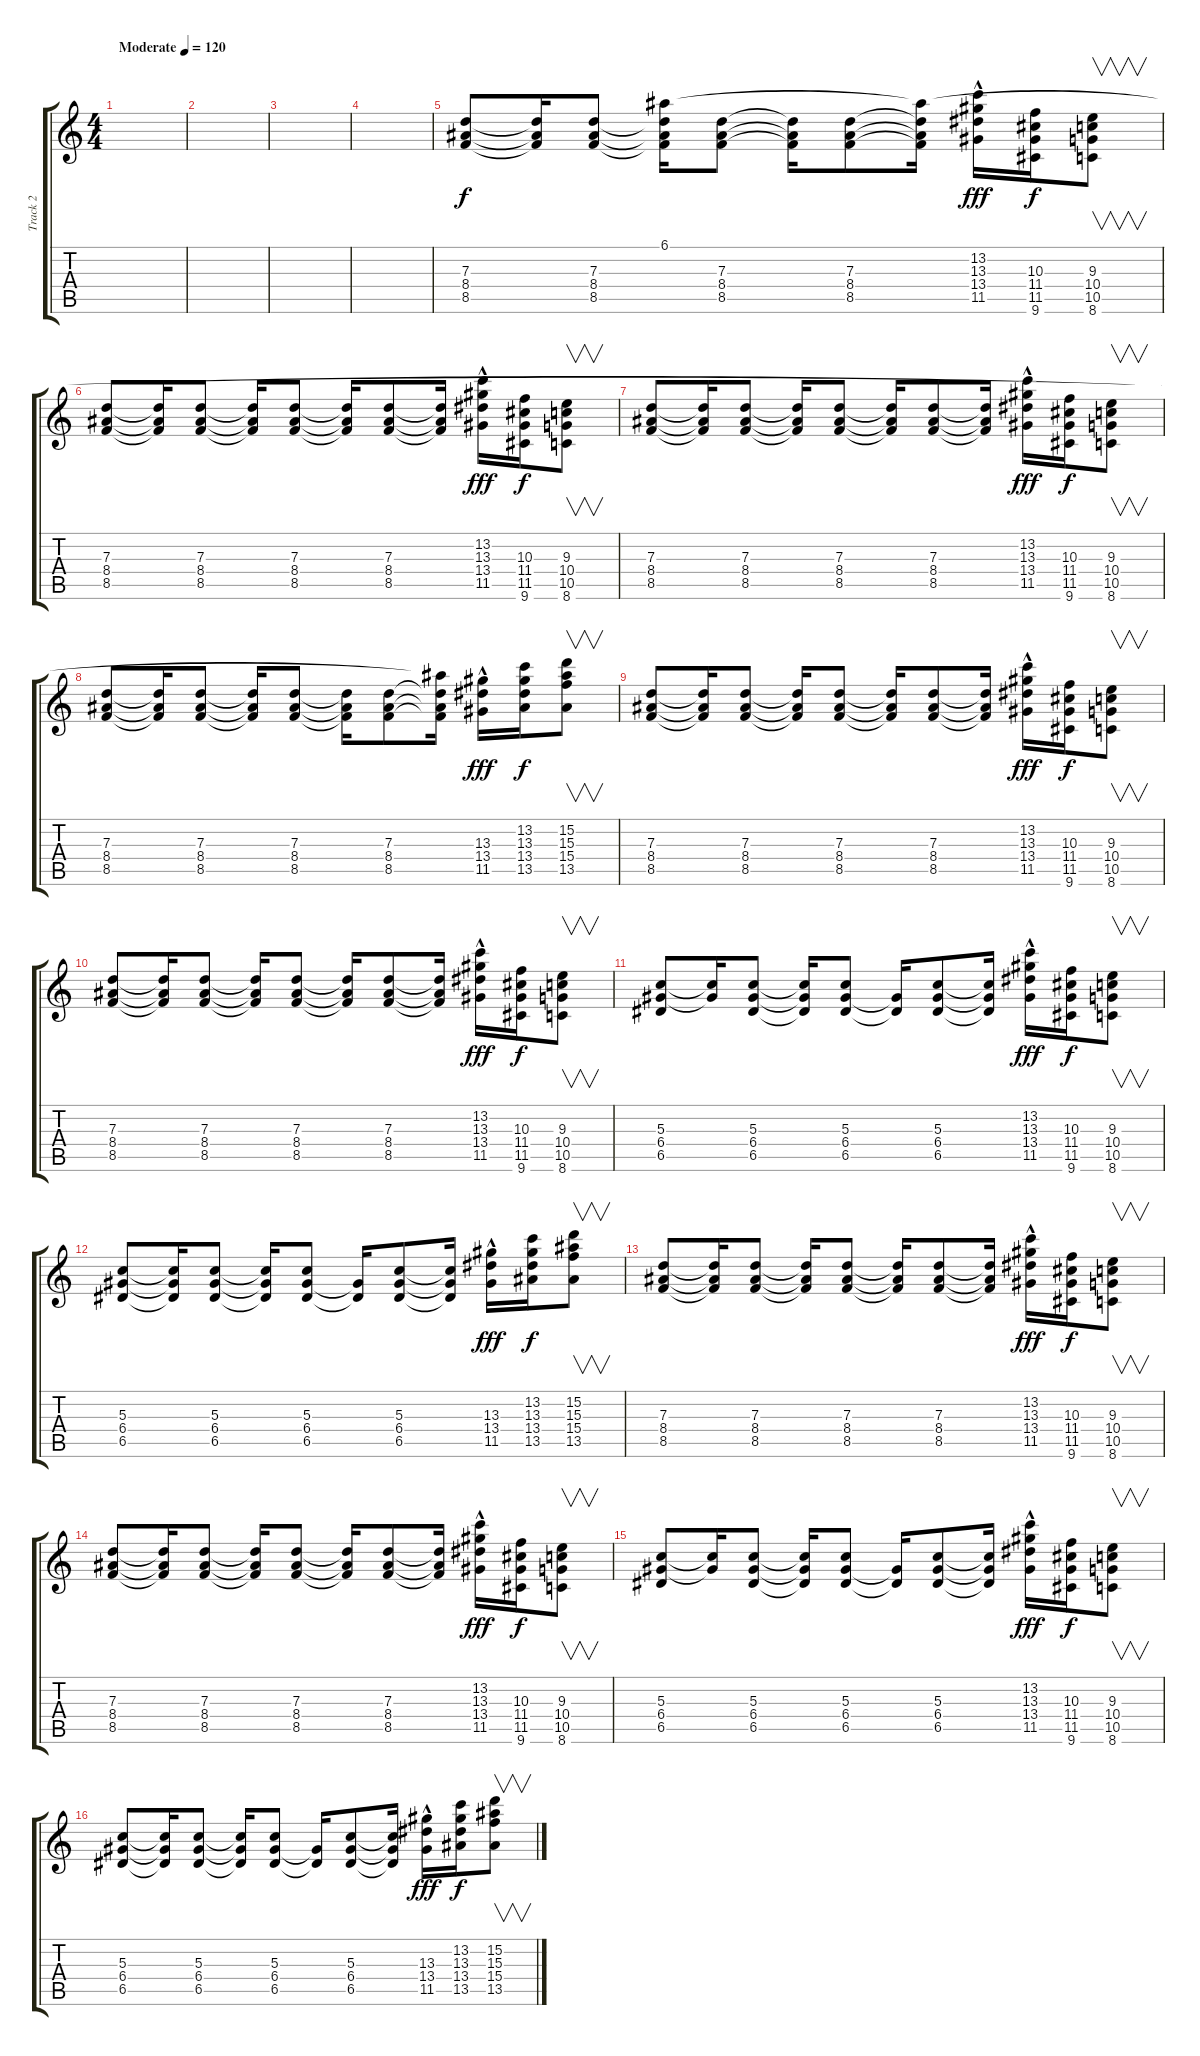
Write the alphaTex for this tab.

\track ("Track 2" "Track 2") {instrument overdrivenguitar}
\staff {score tabs}
\tuning (E4 B3 G3 D3 A2 E2) {hide}
\ts (4 4)
\tempo (120 "Moderate")
\clef g2
\ks c
|
|
|
|
(7.3 8.4 8.5).8 (7.3{t} 8.4{t} 8.5{t}).16 (7.3 8.4 8.5).8 (6.1 7.3{t} 8.4{t} 8.5{t}).16 (7.3 8.4 8.5).8 (7.3{t} 8.4{t} 8.5{t}).16 (7.3 8.4 8.5).8 (6.1{t} 7.3{t} 8.4{t} 8.5{t}).16 (13.2 13.3 13.4{hac} 11.5).16{dy fff} (10.3 11.4 11.5 9.6).16{dy f} (9.3 10.4 10.5 8.6).8{v} |
(7.3 8.4 8.5).8 (7.3{t} 8.4{t} 8.5{t}).16 (7.3 8.4 8.5).8 (7.3{t} 8.4{t} 8.5{t}).16 (7.3 8.4 8.5).8 (7.3{t} 8.4{t} 8.5{t}).16 (7.3 8.4 8.5).8 (7.3{t} 8.4{t} 8.5{t}).16 (13.2 13.3 13.4{hac} 11.5).16{dy fff} (10.3 11.4 11.5 9.6).16{dy f} (9.3 10.4 10.5 8.6).8{v} |
(7.3 8.4 8.5).8 (7.3{t} 8.4{t} 8.5{t}).16 (7.3 8.4 8.5).8 (7.3{t} 8.4{t} 8.5{t}).16 (7.3 8.4 8.5).8 (7.3{t} 8.4{t} 8.5{t}).16 (7.3 8.4 8.5).8 (7.3{t} 8.4{t} 8.5{t}).16 (13.2 13.3 13.4{hac} 11.5).16{dy fff} (10.3 11.4 11.5 9.6).16{dy f} (9.3 10.4 10.5 8.6).8{v} |
(7.3 8.4 8.5).8 (7.3{t} 8.4{t} 8.5{t}).16 (7.3 8.4 8.5).8 (7.3{t} 8.4{t} 8.5{t}).16 (7.3 8.4 8.5).8 (7.3{t} 8.4{t} 8.5{t}).16 (7.3 8.4 8.5).8 (6.1{t} 7.3{t} 8.4{t} 8.5{t}).16 (13.3 13.4{hac} 11.5).16{dy fff} (13.2 13.3 13.4 13.5).16{dy f} (15.2 15.3 15.4 13.5).8{v} |
(7.3 8.4 8.5).8 (7.3{t} 8.4{t} 8.5{t}).16 (7.3 8.4 8.5).8 (7.3{t} 8.4{t} 8.5{t}).16 (7.3 8.4 8.5).8 (7.3{t} 8.4{t} 8.5{t}).16 (7.3 8.4 8.5).8 (7.3{t} 8.4{t} 8.5{t}).16 (13.2 13.3 13.4{hac} 11.5).16{dy fff} (10.3 11.4 11.5 9.6).16{dy f} (9.3 10.4 10.5 8.6).8{v} |
(7.3 8.4 8.5).8 (7.3{t} 8.4{t} 8.5{t}).16 (7.3 8.4 8.5).8 (7.3{t} 8.4{t} 8.5{t}).16 (7.3 8.4 8.5).8 (7.3{t} 8.4{t} 8.5{t}).16 (7.3 8.4 8.5).8 (7.3{t} 8.4{t} 8.5{t}).16 (13.2 13.3 13.4{hac} 11.5).16{dy fff} (10.3 11.4 11.5 9.6).16{dy f} (9.3 10.4 10.5 8.6).8{v} |
(5.3 6.4 6.5).8 (5.3{t} 6.4{t}).16 (5.3 6.4 6.5).8 (5.3{t} 6.4{t} 6.5{t}).16 (5.3 6.4 6.5).8 (6.4{t} 6.5{t}).16 (5.3 6.4 6.5).8 (5.3{t} 6.4{t} 6.5{t}).16 (13.2 13.3 13.4{hac} 11.5).16{dy fff} (10.3 11.4 11.5 9.6).16{dy f} (9.3 10.4 10.5 8.6).8{v} |
(5.3 6.4 6.5).8 (5.3{t} 6.4{t} 6.5{t}).16 (5.3 6.4 6.5).8 (5.3{t} 6.4{t} 6.5{t}).16 (5.3 6.4 6.5).8 (6.4{t} 6.5{t}).16 (5.3 6.4 6.5).8 (5.3{t} 6.4{t} 6.5{t}).16 (13.3 13.4{hac} 11.5).16{dy fff} (13.2 13.3 13.4 13.5).16{dy f} (15.2 15.3 15.4 13.5).8{v} |
(7.3 8.4 8.5).8 (7.3{t} 8.4{t} 8.5{t}).16 (7.3 8.4 8.5).8 (7.3{t} 8.4{t} 8.5{t}).16 (7.3 8.4 8.5).8 (7.3{t} 8.4{t} 8.5{t}).16 (7.3 8.4 8.5).8 (7.3{t} 8.4{t} 8.5{t}).16 (13.2 13.3 13.4{hac} 11.5).16{dy fff} (10.3 11.4 11.5 9.6).16{dy f} (9.3 10.4 10.5 8.6).8{v} |
(7.3 8.4 8.5).8 (7.3{t} 8.4{t} 8.5{t}).16 (7.3 8.4 8.5).8 (7.3{t} 8.4{t} 8.5{t}).16 (7.3 8.4 8.5).8 (7.3{t} 8.4{t} 8.5{t}).16 (7.3 8.4 8.5).8 (7.3{t} 8.4{t} 8.5{t}).16 (13.2 13.3 13.4{hac} 11.5).16{dy fff} (10.3 11.4 11.5 9.6).16{dy f} (9.3 10.4 10.5 8.6).8{v} |
(5.3 6.4 6.5).8 (5.3{t} 6.4{t}).16 (5.3 6.4 6.5).8 (5.3{t} 6.4{t} 6.5{t}).16 (5.3 6.4 6.5).8 (6.4{t} 6.5{t}).16 (5.3 6.4 6.5).8 (5.3{t} 6.4{t} 6.5{t}).16 (13.2 13.3 13.4{hac} 11.5).16{dy fff} (10.3 11.4 11.5 9.6).16{dy f} (9.3 10.4 10.5 8.6).8{v} |
(5.3 6.4 6.5).8 (5.3{t} 6.4{t} 6.5{t}).16 (5.3 6.4 6.5).8 (5.3{t} 6.4{t} 6.5{t}).16 (5.3 6.4 6.5).8 (6.4{t} 6.5{t}).16 (5.3 6.4 6.5).8 (5.3{t} 6.4{t} 6.5{t}).16 (13.3 13.4{hac} 11.5).16{dy fff} (13.2 13.3 13.4 13.5).16{dy f} (15.2 15.3 15.4 13.5).8{v}
